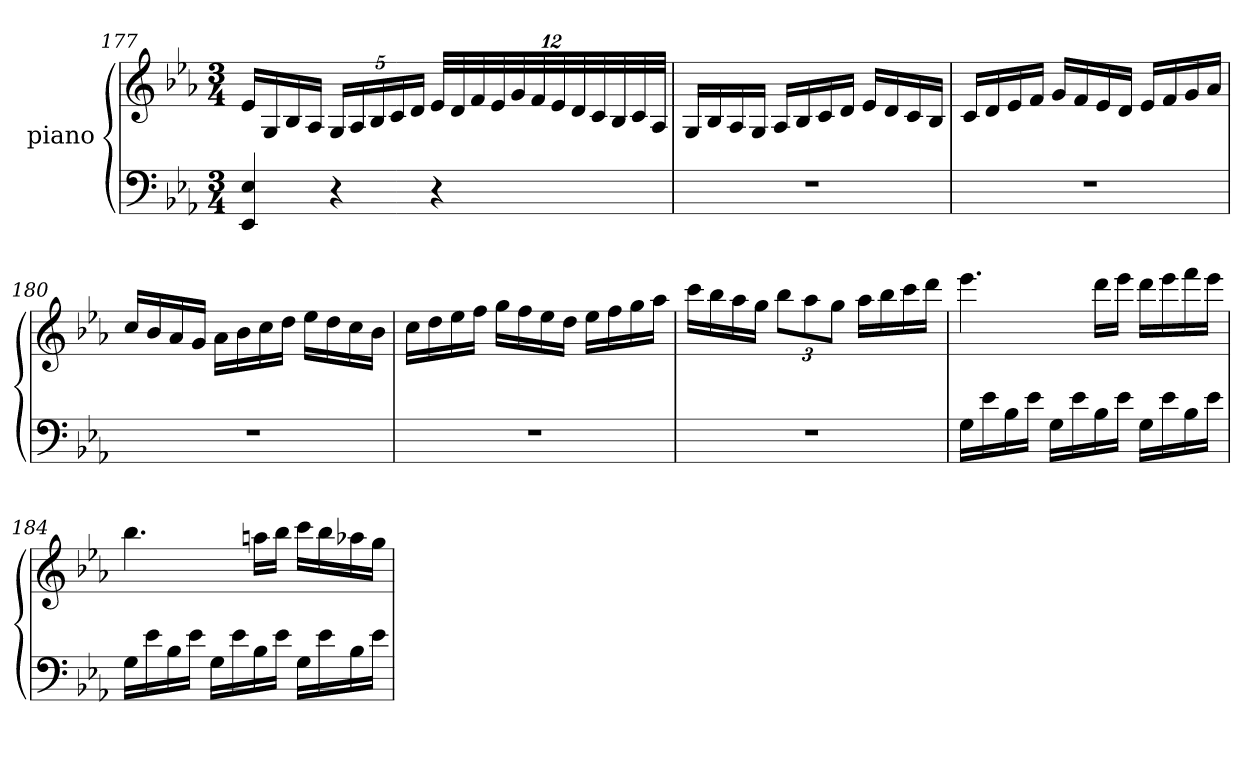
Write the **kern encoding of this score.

**kern	**kern
*part2	*part1
*staff2	*staff1
*	*I"piano
*clefF4	*clefG2
*k[b-e-a-]	*k[b-e-a-]
*E-:	*E-:
*M3/4	*M3/4
=177	=177
4EE- 4E-	16e-LL
.	16G
.	16B-
.	16A-JJ
4r	20GLL
.	20A-
.	20B-
.	20c
.	20dJJ
4r	48e-LLL
.	48d
.	48f
.	48e-
.	48g
.	48f
.	48e-
.	48d
.	48c
.	48B-
.	48c
.	48A-JJJ
=178	=178
2.r	16GLL
.	16B-
.	16A-
.	16GJJ
.	16A-LL
.	16B-
.	16c
.	16dJJ
.	16e-LL
.	16d
.	16c
.	16B-JJ
=179	=179
2.r	16cLL
.	16d
.	16e-
.	16fJJ
.	16gLL
.	16f
.	16e-
.	16dJJ
.	16e-LL
.	16f
.	16g
.	16a-JJ
=180	=180
2.r	16ccLL
.	16b-
.	16a-
.	16gJJ
.	16a-LL
.	16b-
.	16cc
.	16ddJJ
.	16ee-LL
.	16dd
.	16cc
.	16b-JJ
=181	=181
2.r	16ccLL
.	16dd
.	16ee-
.	16ffJJ
.	16ggLL
.	16ff
.	16ee-
.	16ddJJ
.	16ee-LL
.	16ff
.	16gg
.	16aa-JJ
=182	=182
2.r	16cccLL
.	16bb-
.	16aa-
.	16ggJJ
.	12bb-L
.	12aa-
.	12ggJ
.	16aa-LL
.	16bb-
.	16ccc
.	16dddJJ
=183	=183
16GLL	4.eee-
16e-	.
16B-	.
16e-JJ	.
16GLL	.
16e-	.
16B-	16dddLL
16e-JJ	16eee-JJ
16GLL	16dddLL
16e-	16eee-
16B-	16fff
16e-JJ	16eee-JJ
=184	=184
16GLL	4.bb-
16e-	.
16B-	.
16e-JJ	.
16GLL	.
16e-	.
16B-	16aanLL
16e-JJ	16bb-JJ
16GLL	16cccLL
16e-	16bb-
16B-	16aa-X
16e-JJ	16ggJJ
=	=
*-	*-
